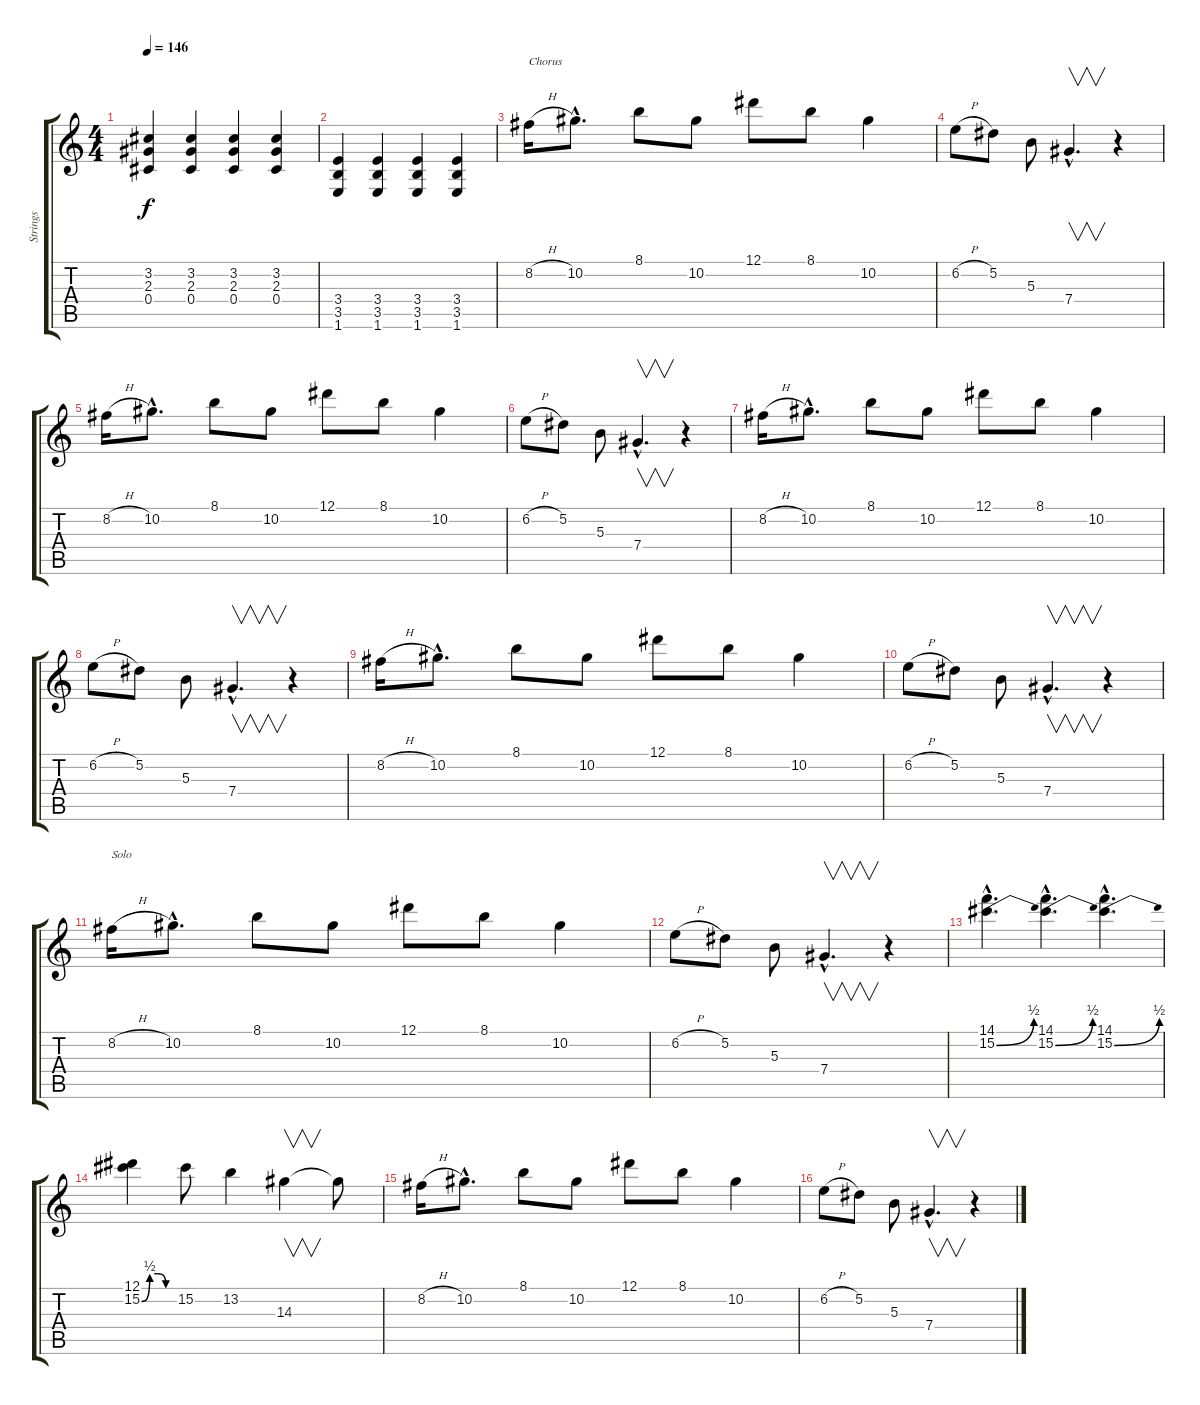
\track ("Strings" "Strings") {instrument overdrivenguitar}
\staff {score tabs}
\tuning (Eb4 Bb3 Gb3 Db3 Ab2 Eb2) {hide}
\ts (4 4)
\tempo 146
\clef g2
\ks c
(3.2 2.3 0.4).4{dy f} (3.2 2.3 0.4).4 (3.2 2.3 0.4).4 (3.2 2.3 0.4).4 |
(3.4 3.5 1.6).4 (3.4 3.5 1.6).4 (3.4 3.5 1.6).4 (3.4 3.5 1.6).4 |
8.2{h}.16{txt "Chorus"} 10.2{hac}.8{d} 8.1.8 10.2.8 12.1.8 8.1.8 10.2.4 |
6.2{h}.8 5.2.8 5.3.8 7.4{hac}.4{v d} r.4 |
8.2{h}.16 10.2{hac}.8{d} 8.1.8 10.2.8 12.1.8 8.1.8 10.2.4 |
6.2{h}.8 5.2.8 5.3.8 7.4{hac}.4{v d} r.4 |
8.2{h}.16 10.2{hac}.8{d} 8.1.8 10.2.8 12.1.8 8.1.8 10.2.4 |
6.2{h}.8 5.2.8 5.3.8 7.4{hac}.4{v d} r.4 |
8.2{h}.16 10.2{hac}.8{d} 8.1.8 10.2.8 12.1.8 8.1.8 10.2.4 |
6.2{h}.8 5.2.8 5.3.8 7.4{hac}.4{v d} r.4 |
8.2{h}.16{txt "Solo"} 10.2{hac}.8{d} 8.1.8 10.2.8 12.1.8 8.1.8 10.2.4 |
6.2{h}.8 5.2.8 5.3.8 7.4{hac}.4{v d} r.4 |
(14.1{hac} 15.2{be (bend 0 0 60 2) hac}).4{d} (14.1{hac} 15.2{be (bend 0 0 60 2) hac}).4{d} (14.1{hac} 15.2{be (bend 0 0 60 2) hac}).4{d} |
(12.1 15.2{be (custom 0 0 15 2 30 2 45 0 60 0)}).4 15.2.8 13.2.4 14.3.4{v} 14.3{t}.8 |
8.2{h}.16 10.2{hac}.8{d} 8.1.8 10.2.8 12.1.8 8.1.8 10.2.4 |
6.2{h}.8 5.2.8 5.3.8 7.4{hac}.4{v d} r.4
